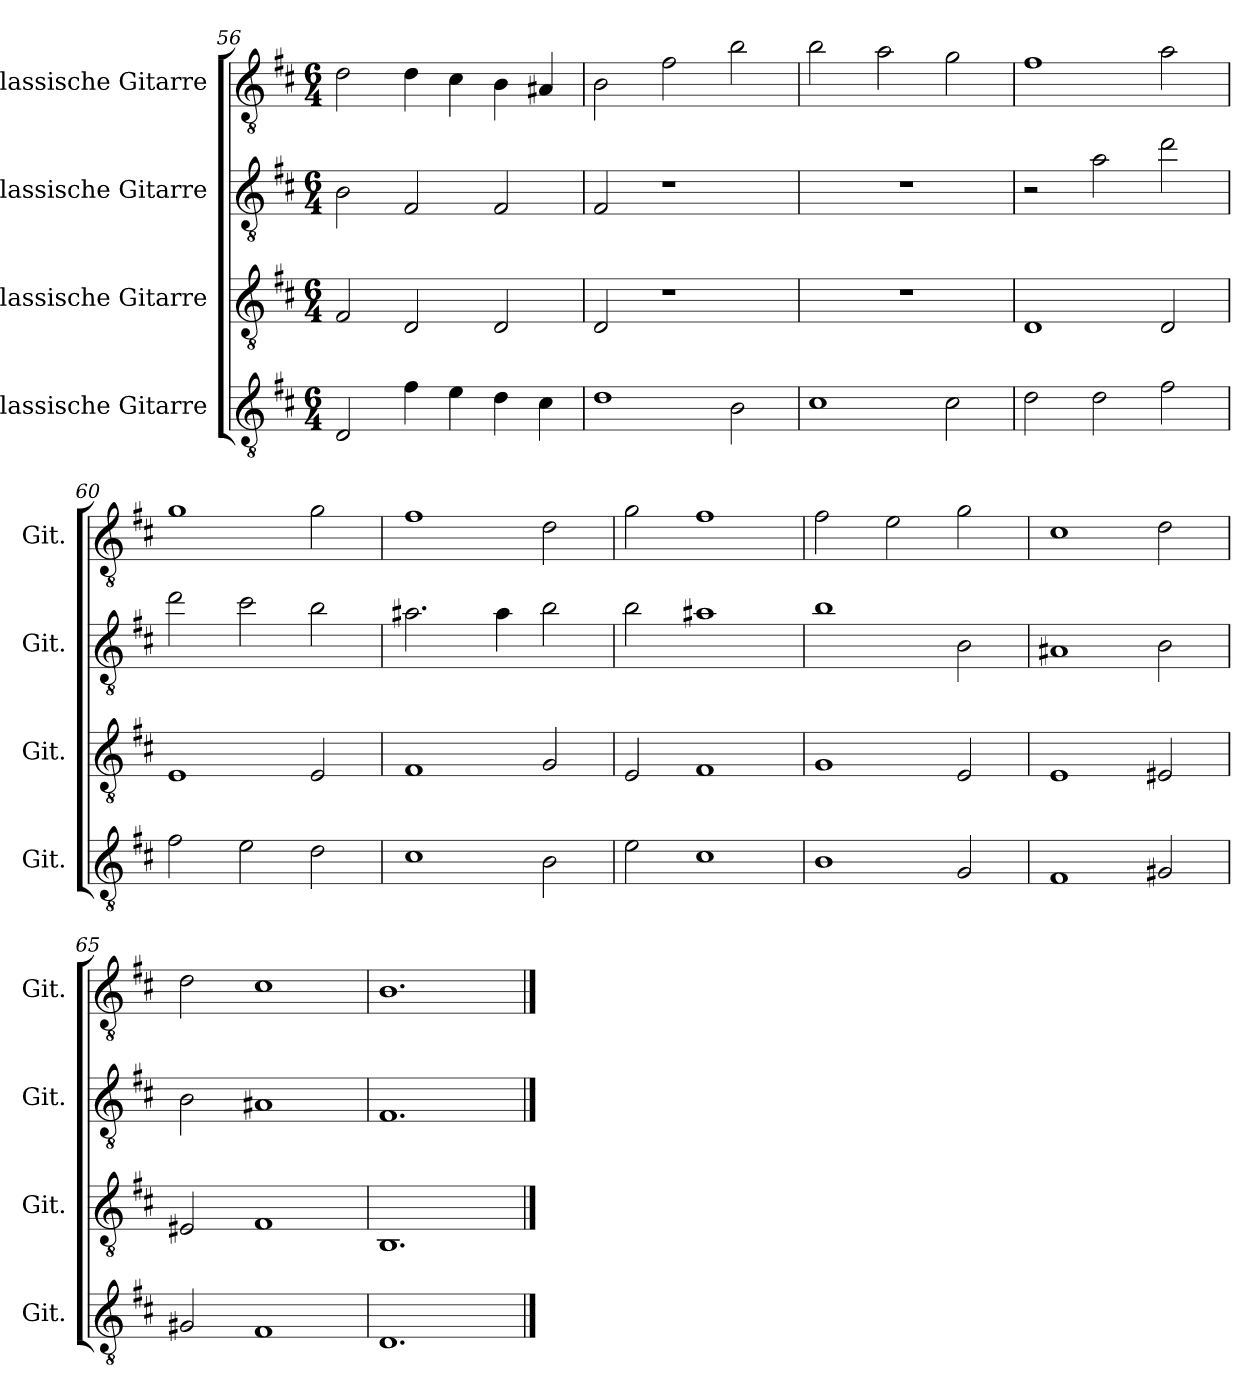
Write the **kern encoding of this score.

**kern	**kern	**kern	**kern
*part4	*part3	*part2	*part1
*staff4	*staff3	*staff2	*staff1
*I"Klassische Gitarre	*I"Klassische Gitarre	*I"Klassische Gitarre	*I"Klassische Gitarre
*I'Git.	*I'Git.	*I'Git.	*I'Git.
*clefGv2	*clefGv2	*clefGv2	*clefGv2
*k[f#c#]	*k[f#c#]	*k[f#c#]	*k[f#c#]
*M6/4	*M6/4	*M6/4	*M6/4
=56	=56	=56	=56
2D/	2F#/	2B\	2d\
4f#\	2D/	2F#/	4d\
4e\	.	.	4c#\
4d\	2D/	2F#/	4B\
4c#\	.	.	4A#X/
=57	=57	=57	=57
1d	2D/	2F#/	2B\
.	1r	1r	2f#\
2B\	.	.	2b\
=58	=58	=58	=58
1c#	1.r	1.r	2b\
.	.	.	2a\
2c#\	.	.	2g\
!!LO:LB:g=z
=59	=59	=59	=59
2d\	1D	2r	1f#
2d\	.	2a\	.
2f#\	2D/	2dd\	2a\
=60	=60	=60	=60
2f#\	1E	2dd\	1g
2e\	.	2cc#\	.
2d\	2E/	2b\	2g\
=61	=61	=61	=61
1c#	1F#	2.a#X\	1f#
.	.	4a#\	.
2B\	2G/	2b\	2d\
=62	=62	=62	=62
2e\	2E/	2b\	2g\
1c#	1F#	1a#X	1f#
=63	=63	=63	=63
1B	1G	1b	2f#\
.	.	.	2e\
2G/	2E/	2B\	2g\
=64	=64	=64	=64
1F#	1E	1A#X	1c#
2G#X/	2E#X/	2B\	2d\
=65	=65	=65	=65
2G#X/	2E#X/	2B\	2d\
1F#	1F#	1A#X	1c#
=66	=66	=66	=66
1.D	1.BB	1.F#	1.B
==	==	==	==
*-	*-	*-	*-
